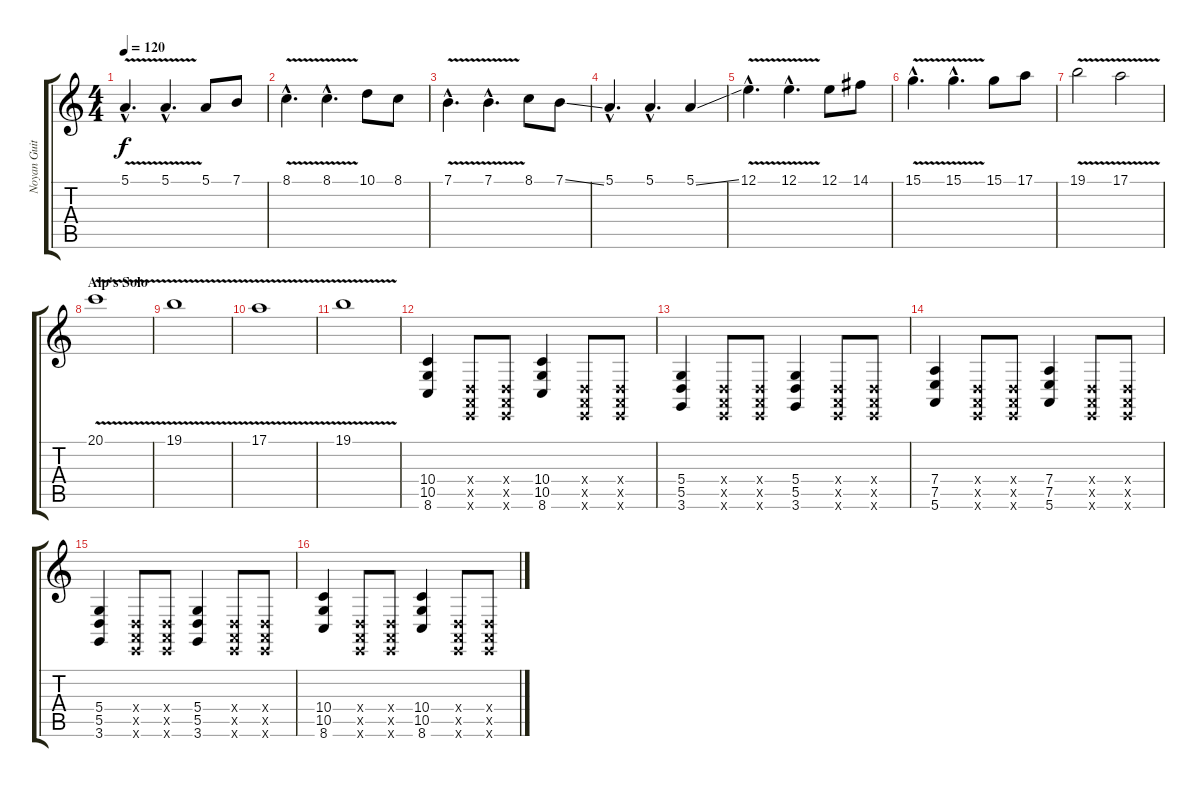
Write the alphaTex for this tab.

\track ("Noyan Guitar" "Noyan Guit") {instrument brightacousticpiano}
\staff {score tabs}
\tuning (E4 B3 G3 D3 A2 E2) {hide}
\ts (4 4)
\tempo 120
\clef g2
\ks c
5.1{v hac}.4{d dy f} 5.1{v hac}.4{d} 5.1.8 7.1.8 |
8.1{v hac}.4{d} 8.1{v hac}.4{d} 10.1.8 8.1.8 |
7.1{v hac}.4{d} 7.1{v hac}.4{d} 8.1.8 7.1{ss}.8 |
5.1{hac}.4{d} 5.1{hac}.4{d} 5.1{ss}.4 |
12.1{v hac}.4{d} 12.1{v hac}.4{d} 12.1.8 14.1.8 |
15.1{v hac}.4{d} 15.1{v hac}.4{d} 15.1.8 17.1.8 |
19.1{v}.2 17.1{v}.2 |
\section ("" "Alp's Solo")
20.1{v}.1 |
19.1{v}.1 |
17.1{v}.1 |
19.1{v}.1 |
(10.4 10.5 8.6).4{volume 14} (0.4{x} 0.5{x} 0.6{x}).8 (0.4{x} 0.5{x} 0.6{x}).8 (10.4 10.5 8.6).4 (0.4{x} 0.5{x} 0.6{x}).8 (0.4{x} 0.5{x} 0.6{x}).8 |
(5.4 5.5 3.6).4 (0.4{x} 0.5{x} 0.6{x}).8 (0.4{x} 0.5{x} 0.6{x}).8 (5.4 5.5 3.6).4 (0.4{x} 0.5{x} 0.6{x}).8 (0.4{x} 0.5{x} 0.6{x}).8 |
(7.4 7.5 5.6).4 (0.4{x} 0.5{x} 0.6{x}).8 (0.4{x} 0.5{x} 0.6{x}).8 (7.4 7.5 5.6).4 (0.4{x} 0.5{x} 0.6{x}).8 (0.4{x} 0.5{x} 0.6{x}).8 |
(5.4 5.5 3.6).4 (0.4{x} 0.5{x} 0.6{x}).8 (0.4{x} 0.5{x} 0.6{x}).8 (5.4 5.5 3.6).4 (0.4{x} 0.5{x} 0.6{x}).8 (0.4{x} 0.5{x} 0.6{x}).8 |
(10.4 10.5 8.6).4{volume 14} (0.4{x} 0.5{x} 0.6{x}).8 (0.4{x} 0.5{x} 0.6{x}).8 (10.4 10.5 8.6).4 (0.4{x} 0.5{x} 0.6{x}).8 (0.4{x} 0.5{x} 0.6{x}).8
